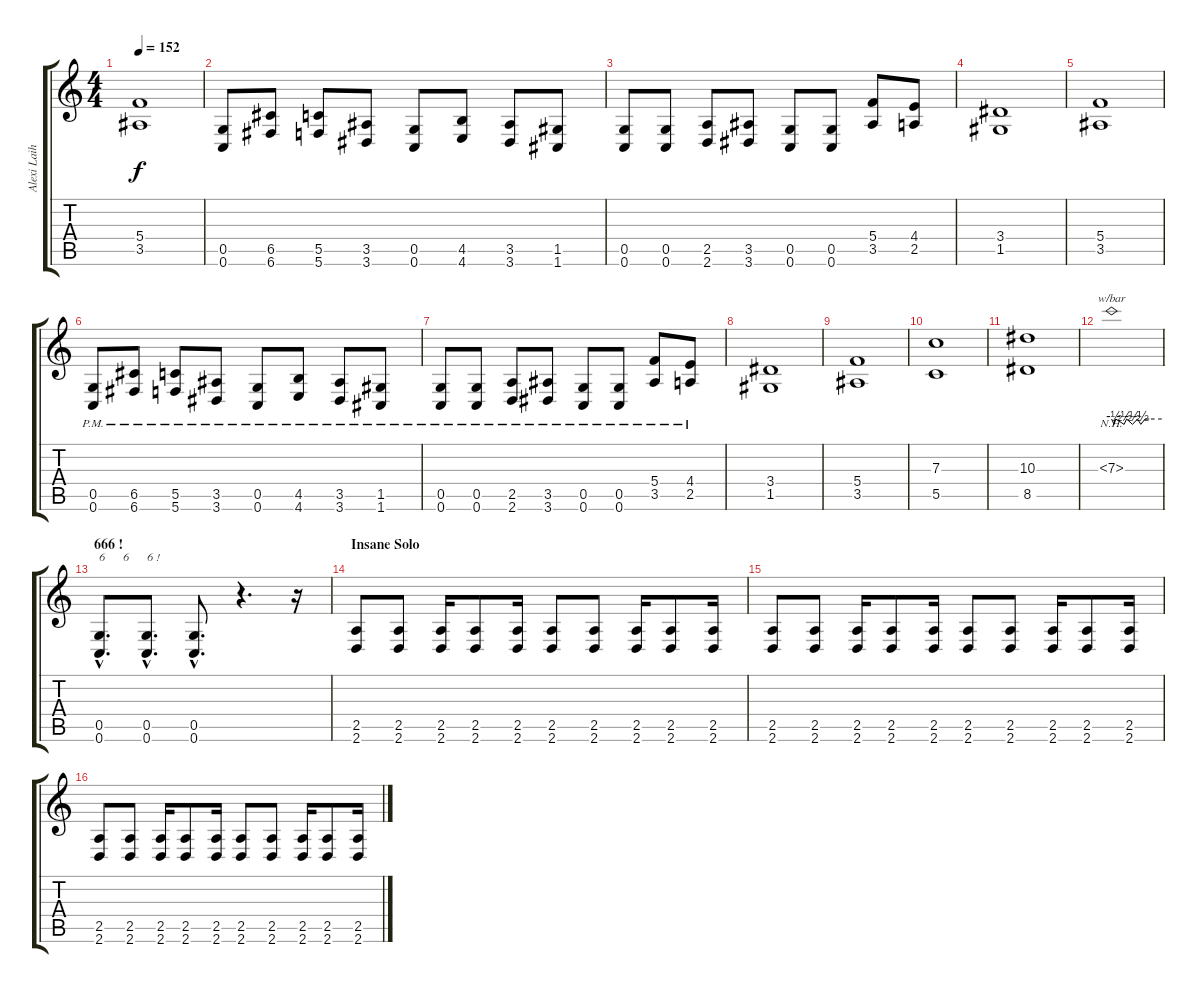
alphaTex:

\track ("Alexi Laiho" "Alexi Laih") {instrument distortionguitar}
\staff {score tabs}
\tuning (D4 A3 F3 C3 G2 C2) {hide}
\ts (4 4)
\tempo 152
\clef g2
\ks c
(5.4 3.5).1{dy f} |
(0.5 0.6).8 (6.5 6.6).8 (5.5 5.6).8 (3.5 3.6).8 (0.5 0.6).8 (4.5 4.6).8 (3.5 3.6).8 (1.5 1.6).8 |
(0.5 0.6).8 (0.5 0.6).8 (2.5 2.6).8 (3.5 3.6).8 (0.5 0.6).8 (0.5 0.6).8 (5.4 3.5).8 (4.4 2.5).8 |
(3.4 1.5).1 |
(5.4 3.5).1 |
(0.5{pm} 0.6{pm}).8 (6.5{pm} 6.6{pm}).8 (5.5{pm} 5.6{pm}).8 (3.5{pm} 3.6{pm}).8 (0.5{pm} 0.6{pm}).8 (4.5{pm} 4.6{pm}).8 (3.5{pm} 3.6{pm}).8 (1.5{pm} 1.6{pm}).8 |
(0.5{pm} 0.6{pm}).8 (0.5{pm} 0.6{pm}).8 (2.5{pm} 2.6{pm}).8 (3.5{pm} 3.6{pm}).8 (0.5{pm} 0.6{pm}).8 (0.5{pm} 0.6{pm}).8 (5.4{pm} 3.5{pm}).8 (4.4{pm} 2.5{pm}).8 |
(3.4 1.5).1 |
(5.4 3.5).1 |
(7.3 5.5).1 |
(10.3 8.5).1 |
7.3{nh}.1{tbe (custom default 0 0 3 -2 5 0 15 -2 18 0 25 -2 31 0 35 -2 40 0 45 0 60 0)} |
\section ("" "666 !")
(0.5{hac} 0.6{hac}).8{d txt "6      6      6 !"} (0.5{hac} 0.6{hac}).8{d} (0.5{hac} 0.6{hac}).8{d} r.4{d} r.16 |
\section ("" "Insane Solo")
(2.5 2.6).8 (2.5 2.6).8 (2.5 2.6).16 (2.5 2.6).8 (2.5 2.6).16 (2.5 2.6).8 (2.5 2.6).8 (2.5 2.6).16 (2.5 2.6).8 (2.5 2.6).16 |
(2.5 2.6).8 (2.5 2.6).8 (2.5 2.6).16 (2.5 2.6).8 (2.5 2.6).16 (2.5 2.6).8 (2.5 2.6).8 (2.5 2.6).16 (2.5 2.6).8 (2.5 2.6).16 |
(2.5 2.6).8 (2.5 2.6).8 (2.5 2.6).16 (2.5 2.6).8 (2.5 2.6).16 (2.5 2.6).8 (2.5 2.6).8 (2.5 2.6).16 (2.5 2.6).8 (2.5 2.6).16
